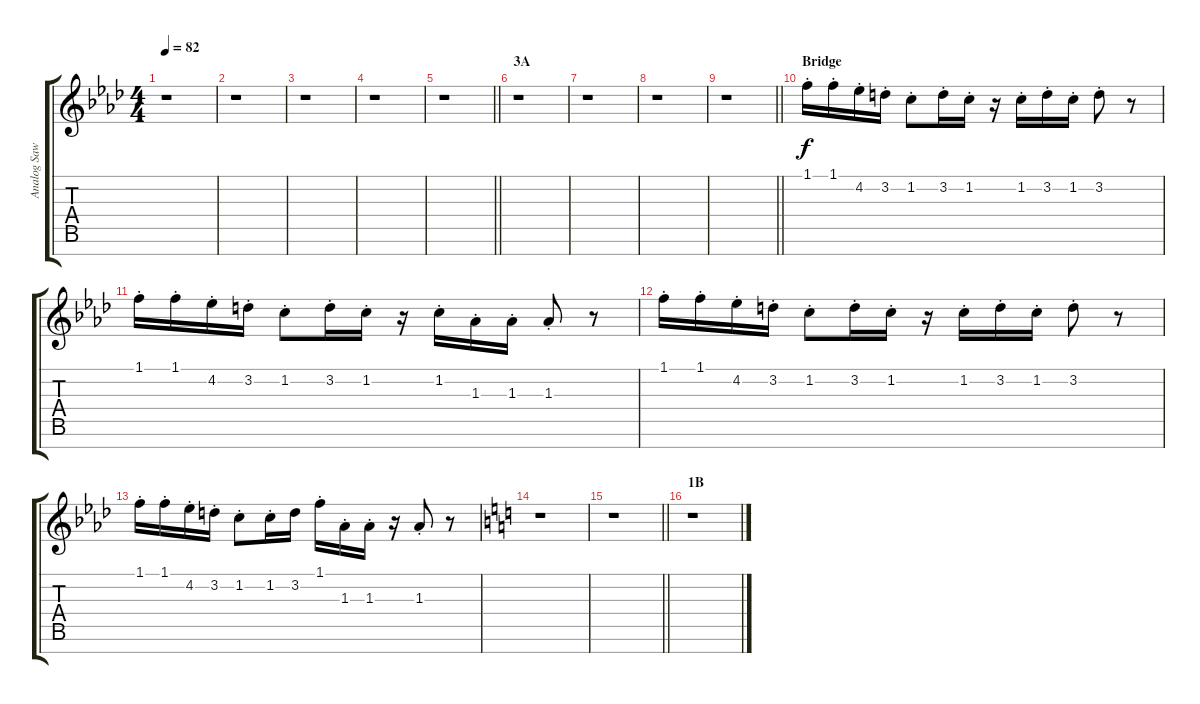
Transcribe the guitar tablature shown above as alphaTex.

\track ("Analog Saw Wave" "Analog Saw") {instrument lead2sawtooth}
\staff {score tabs}
\tuning (E5 B4 G4 D4 A3 E3 B2) {hide}
\ts (4 4)
\tempo 82
\clef g2
\ks ab
r.1{dy f} |
r.1 |
r.1 |
r.1 |
\barLineRight lightlight
r.1 |
\section ("" "3A")
r.1 |
r.1 |
r.1 |
\barLineRight lightlight
r.1 |
\section ("" "Bridge")
1.1{st}.16 1.1{st}.16 4.2{st}.16 3.2{st}.16 1.2{st}.8 3.2{st}.16 1.2{st}.16 r.16 1.2{st}.16 3.2{st}.16 1.2{st}.16 3.2{st}.8 r.8 |
1.1{st}.16 1.1{st}.16 4.2{st}.16 3.2{st}.16 1.2{st}.8 3.2{st}.16 1.2{st}.16 r.16 1.2{st}.16 1.3{st}.16 1.3{st}.16 1.3{st}.8 r.8 |
1.1{st}.16 1.1{st}.16 4.2{st}.16 3.2{st}.16 1.2{st}.8 3.2{st}.16 1.2{st}.16 r.16 1.2{st}.16 3.2{st}.16 1.2{st}.16 3.2{st}.8 r.8 |
1.1{st}.16 1.1{st}.16 4.2{st}.16 3.2{st}.16 1.2{st}.8 1.2{st}.16 3.2.16 1.1{st}.16 1.3{st}.16 1.3{st}.16 r.16 1.3{st}.8 r.8 |
\ks c
r.1 |
\barLineRight lightlight
r.1 |
\section ("" "1B")
r.1
